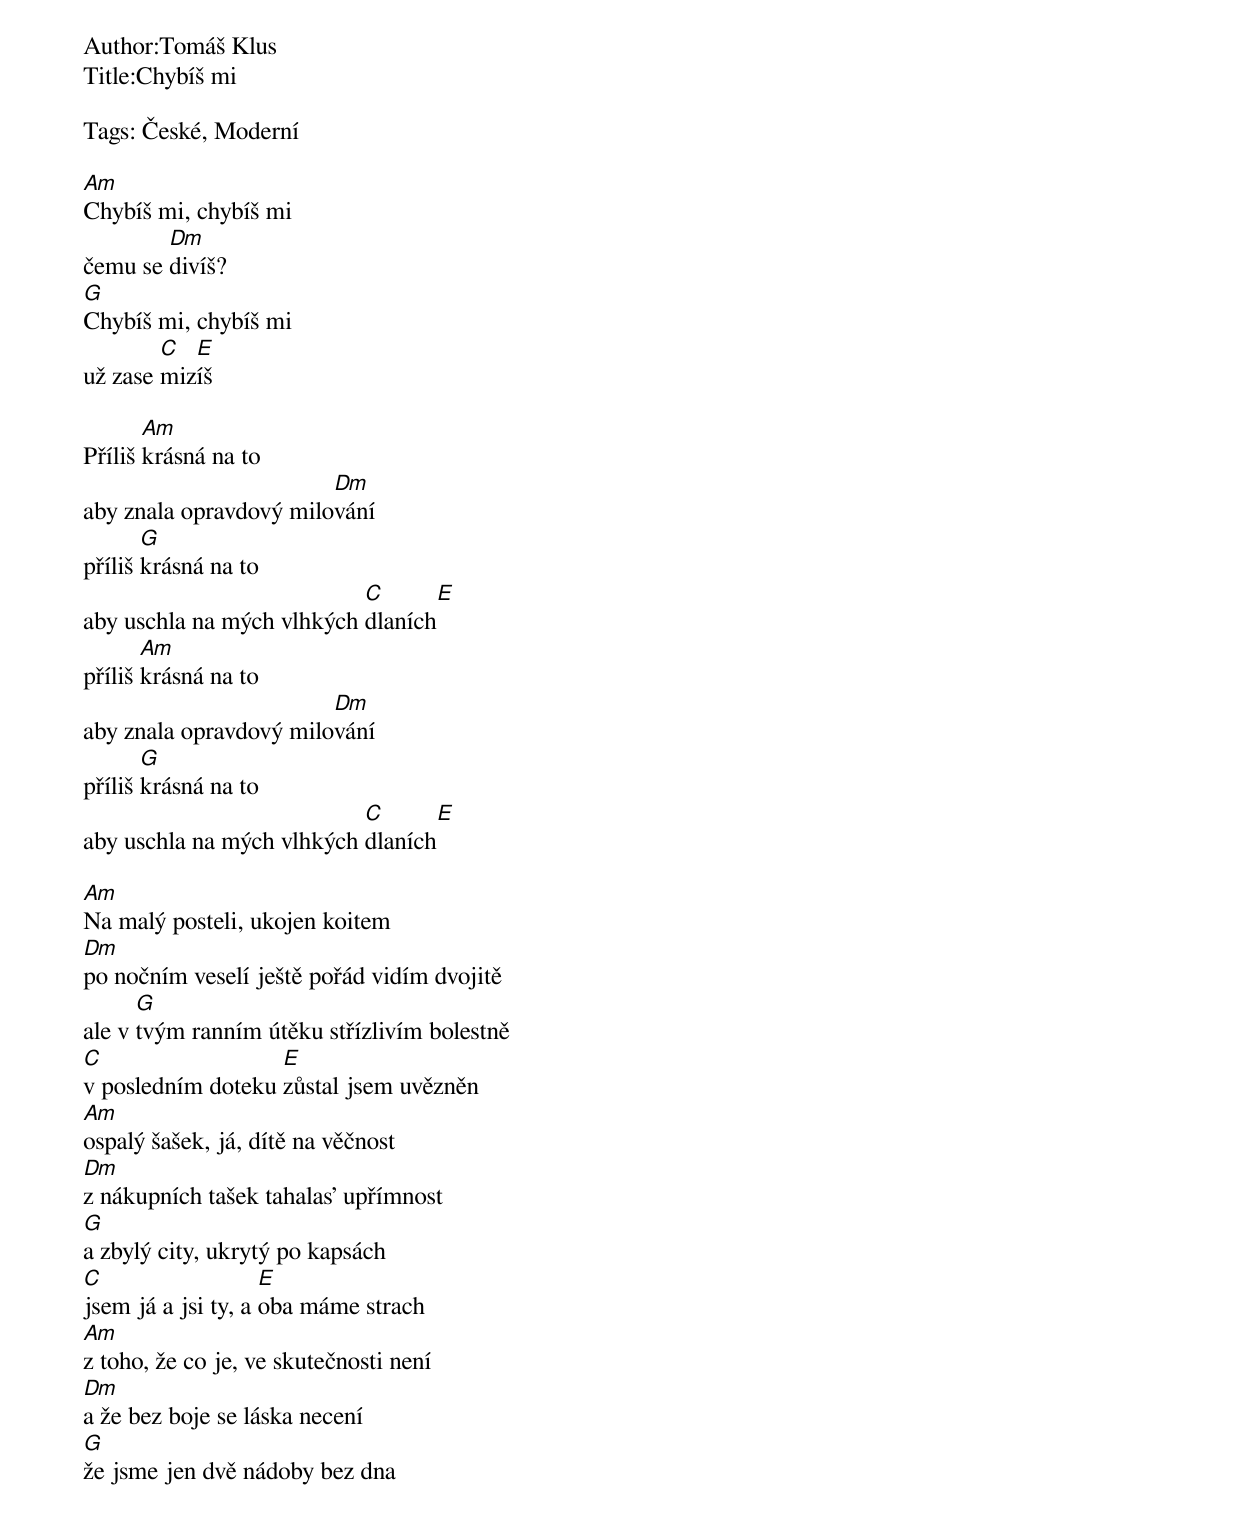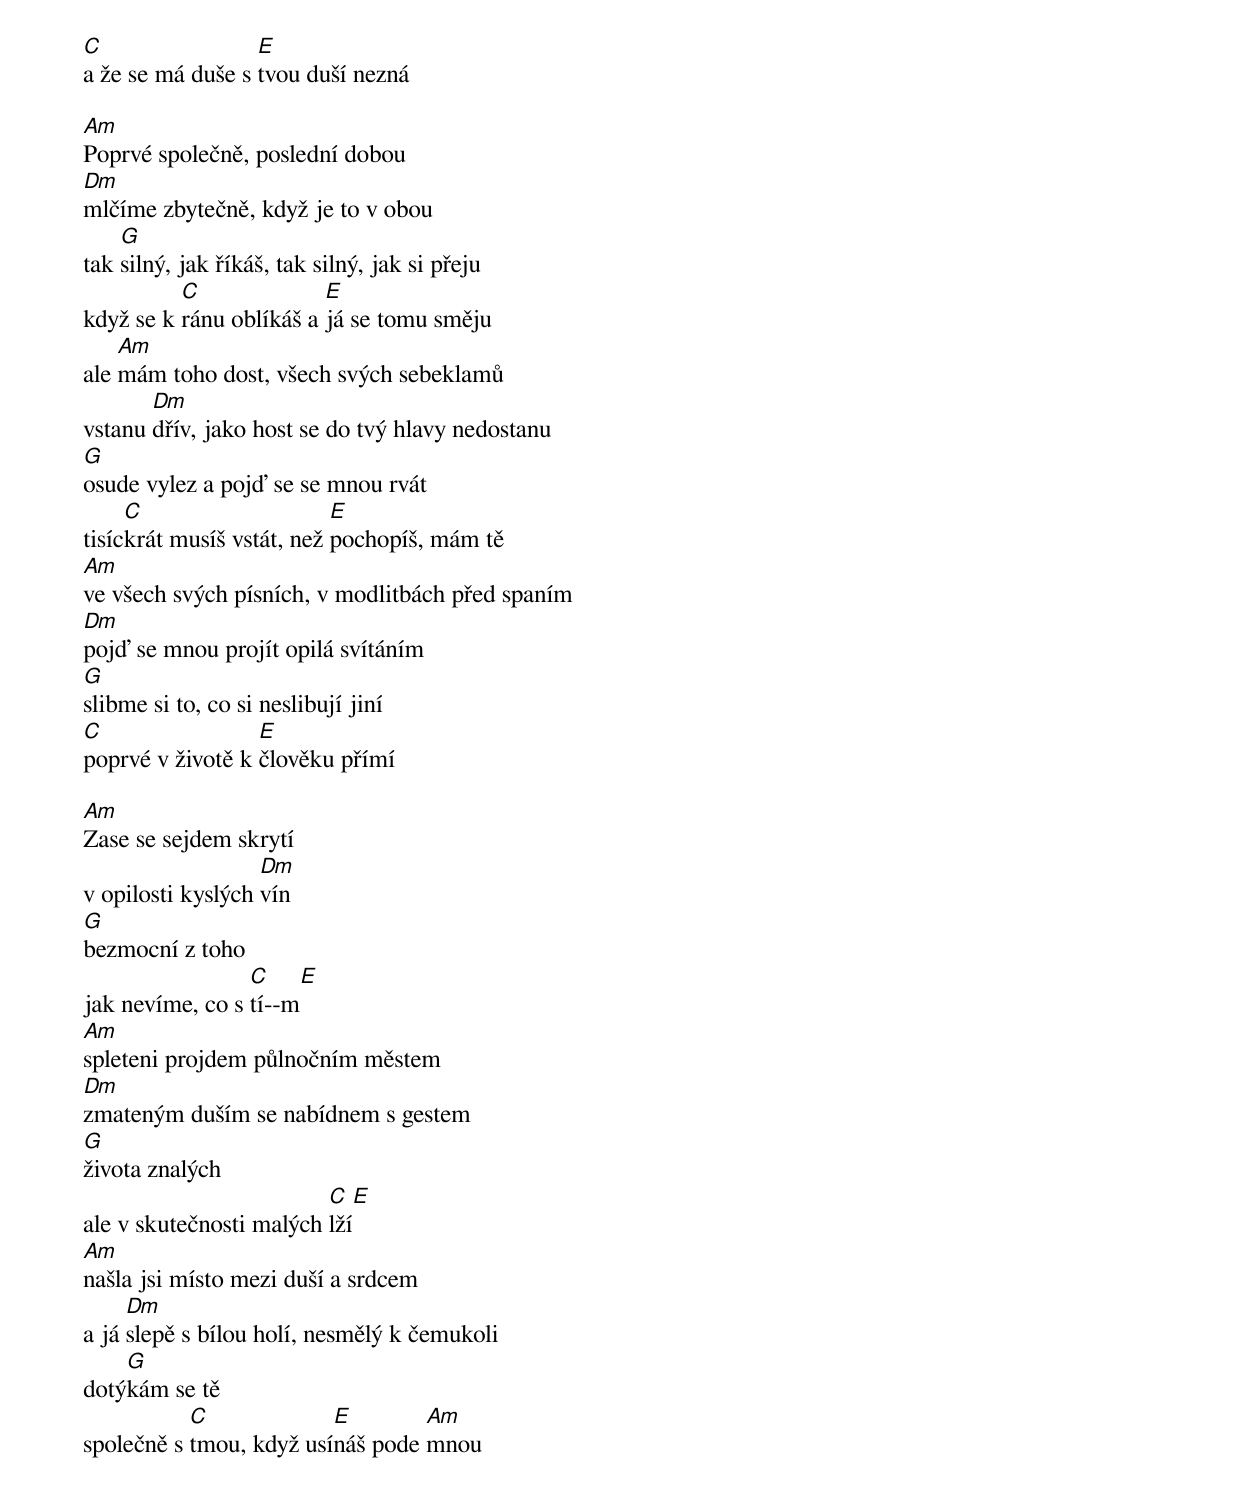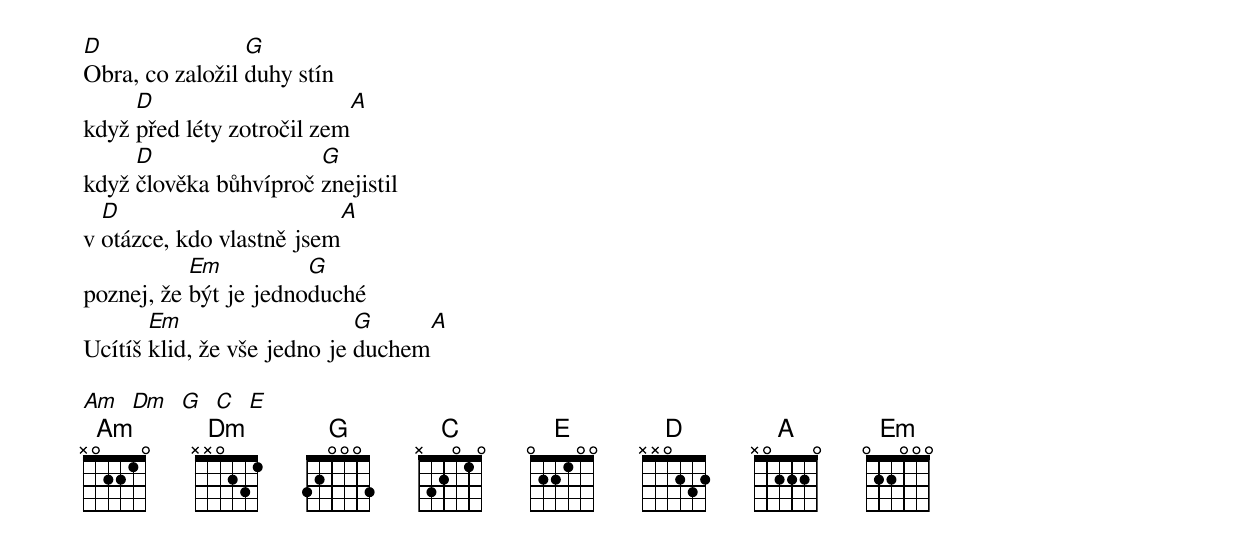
Author:Tomáš Klus
Title:Chybíš mi

Tags: České, Moderní

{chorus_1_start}
[Am]Chybíš mi, chybíš mi
čemu se [Dm]divíš?
[G]Chybíš mi, chybíš mi
už zase [C]miz[E]íš
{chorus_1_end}

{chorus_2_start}
Příliš [Am]krásná na to
aby znala opravdový milo[Dm]vání
příliš [G]krásná na to
aby uschla na mých vlhkých [C]dlaních[E]
příliš [Am]krásná na to
aby znala opravdový milo[Dm]vání
příliš [G]krásná na to
aby uschla na mých vlhkých [C]dlaních[E]
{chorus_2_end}

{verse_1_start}
[Am]Na malý posteli, ukojen koitem
[Dm]po nočním veselí ještě pořád vidím dvojitě
ale v [G]tvým ranním útěku střízlivím bolestně
[C]v posledním doteku [E]zůstal jsem uvězněn
[Am]ospalý šašek, já, dítě na věčnost
[Dm]z nákupních tašek tahalas' upřímnost
[G]a zbylý city, ukrytý po kapsách
[C]jsem já a jsi ty, a [E]oba máme strach
[Am]z toho, že co je, ve skutečnosti není
[Dm]a že bez boje se láska necení
[G]že jsme jen dvě nádoby bez dna
[C]a že se má duše s [E]tvou duší nezná
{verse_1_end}

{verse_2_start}
[Am]Poprvé společně, poslední dobou
[Dm]mlčíme zbytečně, když je to v obou
tak [G]silný, jak říkáš, tak silný, jak si přeju
když se k [C]ránu oblíkáš a [E]já se tomu směju
ale [Am]mám toho dost, všech svých sebeklamů
vstanu [Dm]dřív, jako host se do tvý hlavy nedostanu
[G]osude vylez a pojď se se mnou rvát
tisíc[C]krát musíš vstát, než [E]pochopíš, mám tě
[Am]ve všech svých písních, v modlitbách před spaním
[Dm]pojď se mnou projít opilá svítáním
[G]slibme si to, co si neslibují jiní
[C]poprvé v životě k [E]člověku přímí
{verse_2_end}

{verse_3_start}
[Am]Zase se sejdem skrytí
v opilosti kyslých [Dm]vín
[G]bezmocní z toho
jak nevíme, co s [C]tí--m[E]
[Am]spleteni projdem půlnočním městem
[Dm]zmateným duším se nabídnem s gestem
[G]života znalých
ale v skutečnosti malých [C]lží[E]
[Am]našla jsi místo mezi duší a srdcem
a já [Dm]slepě s bílou holí, nesmělý k čemukoli
dotý[G]kám se tě
společně s [C]tmou, když usí[E]náš pode [Am]mnou
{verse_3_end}

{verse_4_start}
[D]Obra, co založil [G]duhy stín
když [D]před léty zotročil zem[A]
když [D]člověka bůhvíproč [G]znejistil
v [D]otázce, kdo vlastně jsem[A]
poznej, že [Em]být je jedno[G]duché
Ucítíš [Em]klid, že vše jedno je [G]duchem[A]
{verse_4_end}

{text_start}
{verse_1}
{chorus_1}
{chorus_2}
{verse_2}
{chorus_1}
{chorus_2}
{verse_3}
[Am]  [Dm]  [G]  [C]  [E]
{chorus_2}
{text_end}
